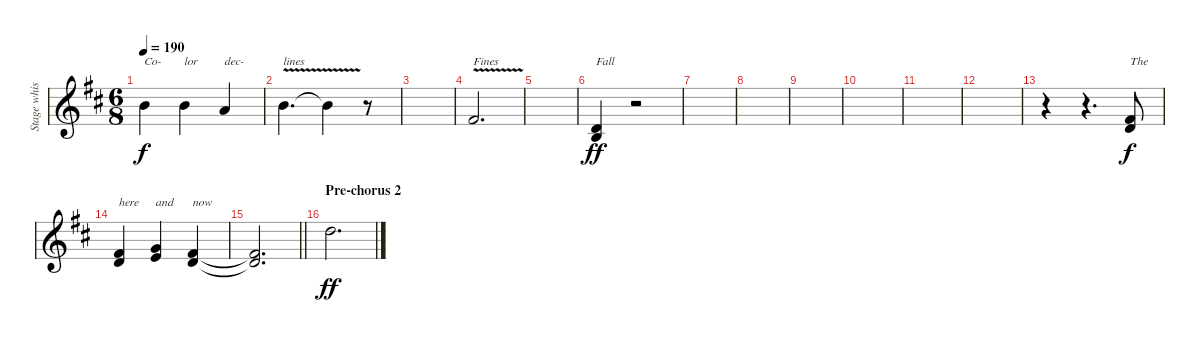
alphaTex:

\track ("Stage whisper" "Stage whis") {instrument lead3calliope}
\staff {score}
\tuning (Db4 Ab3 E3 B2 Gb2 B1) {hide}
\ts (6 8)
\tempo 190
\clef g2
\ks bminor
10.1.4{txt "Co-" dy f} 10.1.4{txt "lor"} 8.1.4{txt "dec-"} |
10.1{v}.4{d txt "lines"} 10.1{t}.4 r.8 |
|
10.2{v}.2{d txt "Fines"} |
|
(1.1 3.2).4{txt "Fall" dy ff} r.2 |
|
|
|
|
|
|
r.4 r.4{d} (1.1 10.2).8{txt "The" dy f} |
(1.1 10.2).4{txt "here"} (6.1 8.2).4{txt "and"} (1.1 10.2).4{txt "now"} |
\barLineRight lightlight
(1.1{t} 10.2{t}).2{d} |
\section ("" "Pre-chorus 2")
13.1.2{d dy ff}
